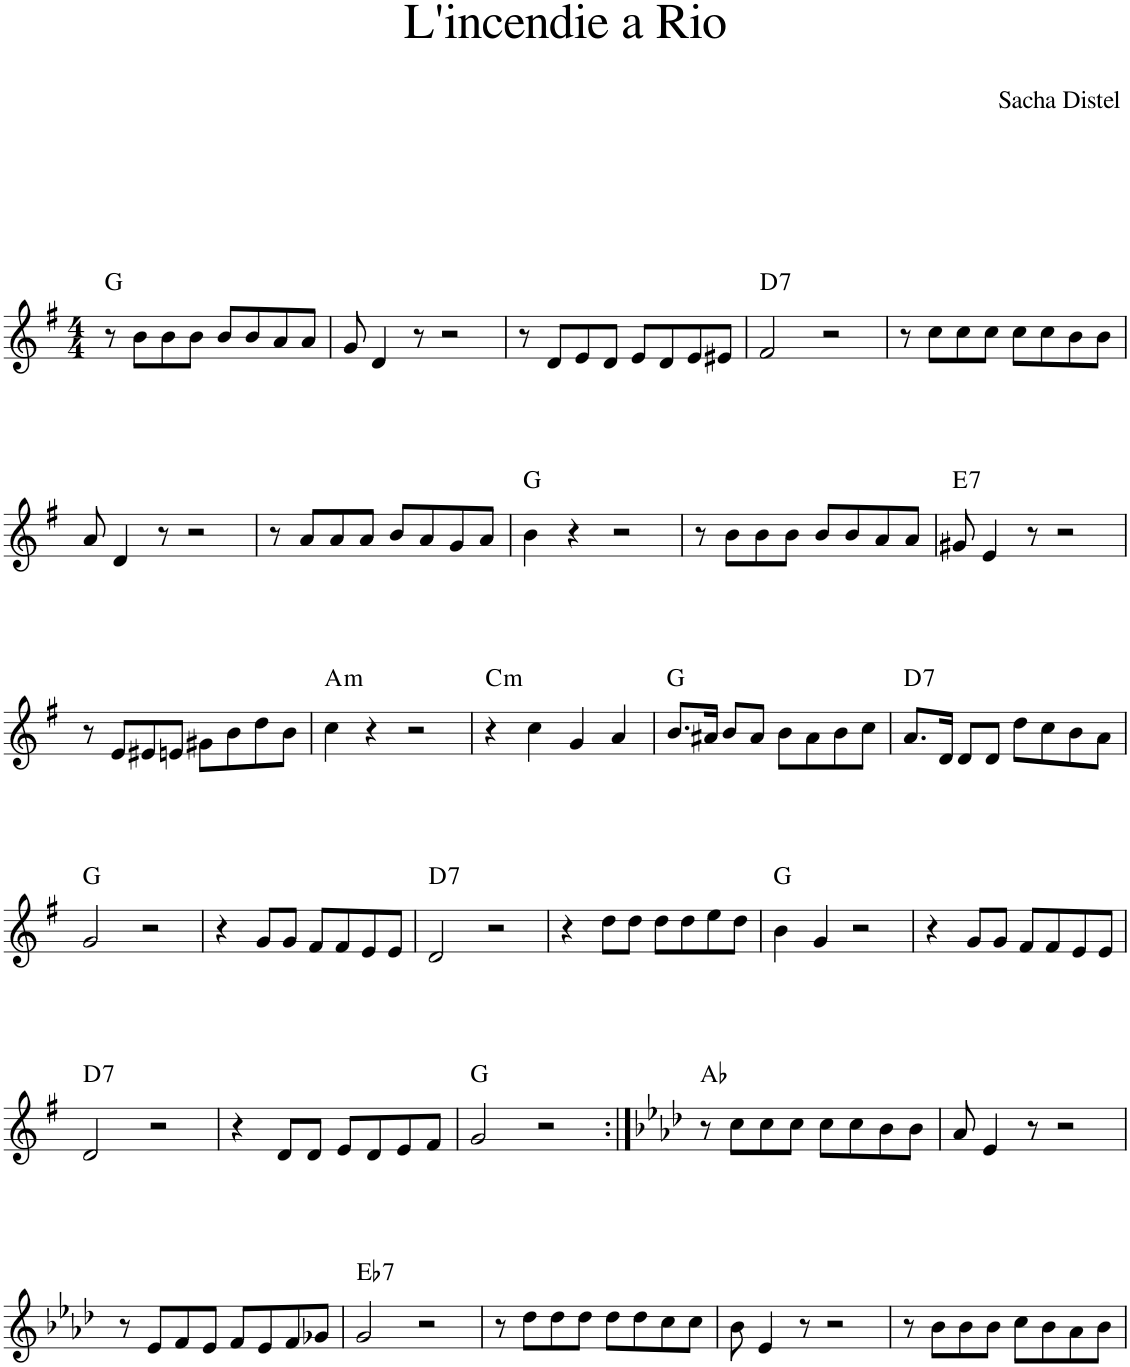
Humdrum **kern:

**kern	**harte
*part1	*part1
*staff1	*
*I"Piano	*
*I'Pno.	*
*clefG2	*
*k[f#]	*
*M4/4	*
=1	=1
8r	G:maj
8b\L	.
8b\	.
8b\J	.
8b/L	.
8b/	.
8a/	.
8a/J	.
=2	=2
8g/	.
4d/	.
8r	.
2r	.
=3	=3
8r	.
8d/L	.
8e/	.
8d/J	.
8e/L	.
8d/	.
8e/	.
8e#X/J	.
=4	=4
!	!LO:H:kt=7
2f#/	D:7
2r	.
=5	=5
8r	.
8cc\L	.
8cc\	.
8cc\J	.
8cc\L	.
8cc\	.
8b\	.
8b\J	.
!!LO:LB:g=z
=6	=6
8a/	.
4d/	.
8r	.
2r	.
=7	=7
8r	.
8a/L	.
8a/	.
8a/J	.
8b/L	.
8a/	.
8g/	.
8a/J	.
=8	=8
4b\	G:maj
4r	.
2r	.
=9	=9
8r	.
8b\L	.
8b\	.
8b\J	.
8b/L	.
8b/	.
8a/	.
8a/J	.
=10	=10
!	!LO:H:kt=7
8g#X/	E:7
4e/	.
8r	.
2r	.
!!LO:LB:g=z
=11	=11
8r	.
8e/L	.
8e#X/	.
8en/J	.
8g#X\L	.
8b\	.
8dd\	.
8b\J	.
=12	=12
!	!LO:H:kt=m
4cc\	A:min
4r	.
2r	.
=13	=13
!	!LO:H:kt=m
4r	C:min
4cc\	.
4g/	.
4a/	.
=14	=14
8.b/L	G:maj
16a#X/Jk	.
8b/L	.
8a#/J	.
8b\L	.
8a#\	.
8b\	.
8cc\J	.
=15	=15
!	!LO:H:kt=7
8.a/L	D:7
16d/Jk	.
8d/L	.
8d/J	.
8dd\L	.
8cc\	.
8b\	.
8a\J	.
!!LO:LB:g=z
=16	=16
2g/	G:maj
2r	.
=17	=17
4r	.
8g/L	.
8g/J	.
8f#/L	.
8f#/	.
8e/	.
8e/J	.
=18	=18
!	!LO:H:kt=7
2d/	D:7
2r	.
=19	=19
4r	.
8dd\L	.
8dd\J	.
8dd\L	.
8dd\	.
8ee\	.
8dd\J	.
=20	=20
4b\	G:maj
4g/	.
2r	.
=21	=21
4r	.
8g/L	.
8g/J	.
8f#/L	.
8f#/	.
8e/	.
8e/J	.
!!LO:LB:g=z
=22	=22
!	!LO:H:kt=7
2d/	D:7
2r	.
=23	=23
4r	.
8d/L	.
8d/J	.
8e/L	.
8d/	.
8e/	.
8f#/J	.
=24	=24
2g/	G:maj
2r	.
=25:|!	=25:|!
*k[b-e-a-d-]	*
8r	Ab:maj
8cc\L	.
8cc\	.
8cc\J	.
8cc\L	.
8cc\	.
8b-\	.
8b-\J	.
=26	=26
8a-/	.
4e-/	.
8r	.
2r	.
!!LO:LB:g=z
=27	=27
8r	.
8e-/L	.
8f/	.
8e-/J	.
8f/L	.
8e-/	.
8f/	.
8g-X/J	.
=28	=28
!	!LO:H:kt=7
2g/	Eb:7
2r	.
=29	=29
8r	.
8dd-\L	.
8dd-\	.
8dd-\J	.
8dd-\L	.
8dd-\	.
8cc\	.
8cc\J	.
=30	=30
8b-\	.
4e-/	.
8r	.
2r	.
=31	=31
8r	.
8b-\L	.
8b-\	.
8b-\J	.
8cc\L	.
8b-\	.
8a-\	.
8b-\J	.
=	=
*-	*-
